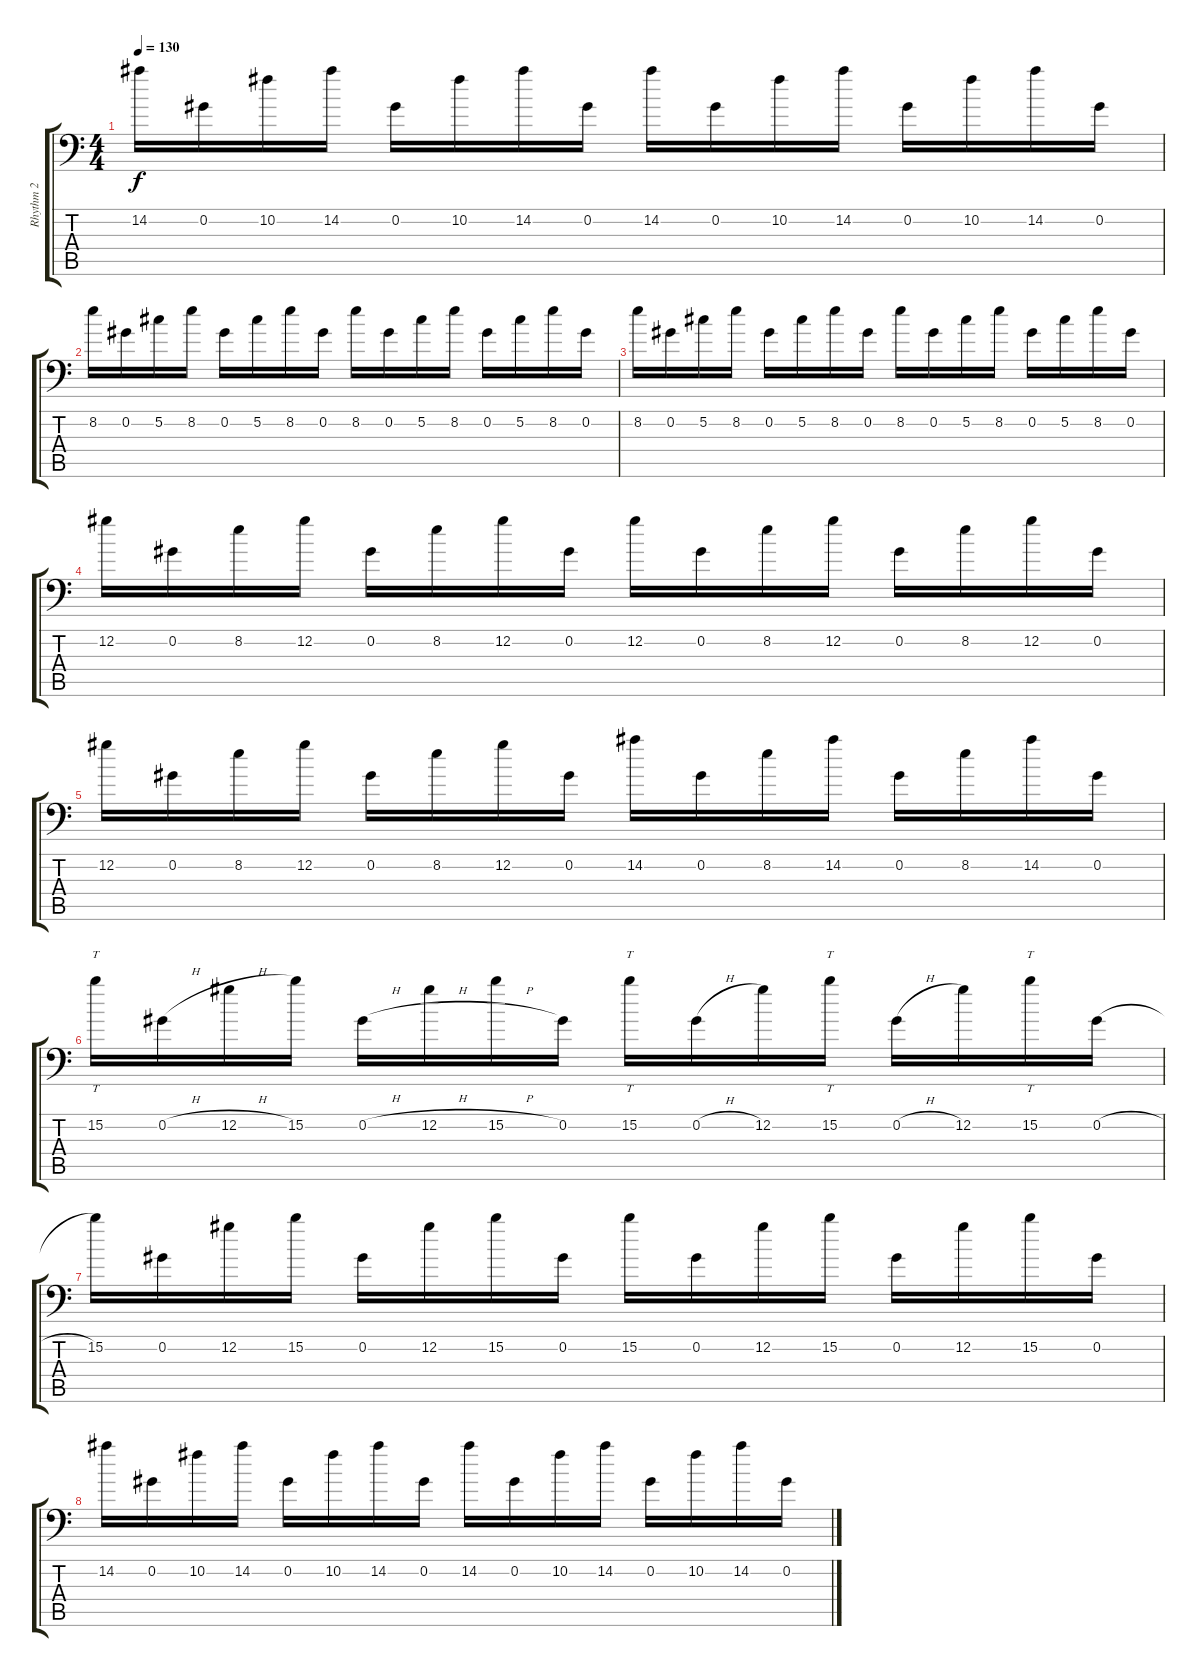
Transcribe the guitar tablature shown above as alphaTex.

\track ("Rhythm 2" "Rhythm 2") {instrument distortionguitar}
\staff {score tabs}
\tuning (Db4 Ab3 E3 B2 Gb2 Ab1) {hide}
\ts (4 4)
\tempo 130
\clef f4
\ks c
14.2.16{dy f} 0.2.16 10.2.16 14.2.16 0.2.16 10.2.16 14.2.16 0.2.16 14.2.16 0.2.16 10.2.16 14.2.16 0.2.16 10.2.16 14.2.16 0.2.16 |
8.2.16 0.2.16 5.2.16 8.2.16 0.2.16 5.2.16 8.2.16 0.2.16 8.2.16 0.2.16 5.2.16 8.2.16 0.2.16 5.2.16 8.2.16 0.2.16 |
8.2.16 0.2.16 5.2.16 8.2.16 0.2.16 5.2.16 8.2.16 0.2.16 8.2.16 0.2.16 5.2.16 8.2.16 0.2.16 5.2.16 8.2.16 0.2.16 |
12.2.16 0.2.16 8.2.16 12.2.16 0.2.16 8.2.16 12.2.16 0.2.16 12.2.16 0.2.16 8.2.16 12.2.16 0.2.16 8.2.16 12.2.16 0.2.16 |
12.2.16 0.2.16 8.2.16 12.2.16 0.2.16 8.2.16 12.2.16 0.2.16 14.2.16 0.2.16 8.2.16 14.2.16 0.2.16 8.2.16 14.2.16 0.2.16 |
15.2.16{tt} 0.2{h}.16 12.2{h}.16 15.2.16 0.2{h}.16 12.2{h}.16 15.2{h}.16 0.2.16 15.2.16{tt} 0.2{h}.16 12.2.16 15.2.16{tt} 0.2{h}.16 12.2.16 15.2.16{tt} 0.2{h}.16 |
15.2.16 0.2.16 12.2.16 15.2.16 0.2.16 12.2.16 15.2.16 0.2.16 15.2.16 0.2.16 12.2.16 15.2.16 0.2.16 12.2.16 15.2.16 0.2.16 |
14.2.16 0.2.16 10.2.16 14.2.16 0.2.16 10.2.16 14.2.16 0.2.16 14.2.16 0.2.16 10.2.16 14.2.16 0.2.16 10.2.16 14.2.16 0.2.16
